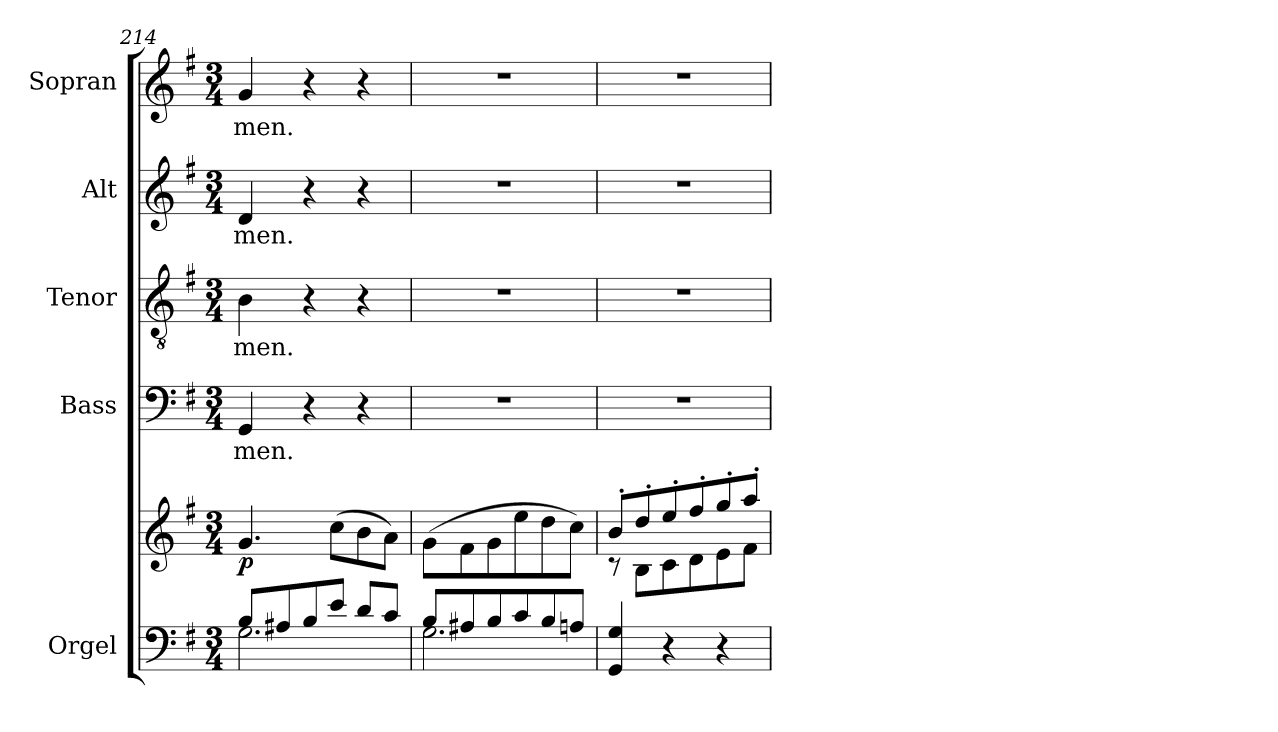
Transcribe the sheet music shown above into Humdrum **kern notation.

**kern	**kern	**dynam	**kern	**text	**kern	**text	**kern	**text	**kern	**text
*part5	*part5	*part5	*part4	*part4	*part3	*part3	*part2	*part2	*part1	*part1
*staff6	*staff5	*staff5/6	*staff4	*staff4	*staff3	*staff3	*staff2	*staff2	*staff1	*staff1
*I"Orgel	*	*	*I"Bass	*	*I"Tenor	*	*I"Alt	*	*I"Sopran	*
*I'Org.	*	*	*I'B.	*	*I'T.	*	*I'A.	*	*I'S.	*
*clefF4	*clefG2	*	*clefF4	*	*clefGv2	*	*clefG2	*	*clefG2	*
*k[f#]	*k[f#]	*	*k[f#]	*	*k[f#]	*	*k[f#]	*	*k[f#]	*
*G:	*G:	*	*G:	*	*G:	*	*G:	*	*G:	*
*M3/4	*M3/4	*	*M3/4	*	*M3/4	*	*M3/4	*	*M3/4	*
=214	=214	=214	=214	=214	=214	=214	=214	=214	=214	=214
*^	*	*	*	*	*	*	*	*	*	*
!	!	!	!LO:DY:b	!	!LO:LY:b	!	!LO:LY:b	!	!LO:LY:b	!	!LO:LY:b
8B/L	2.G\	4.g/	p	4GG/	-men.	4B\	-men.	4d/	-men.	4g/	-men.
8A#X/	.	.	.	.	.	.	.	.	.	.	.
8B/	.	.	.	4r	.	4r	.	4r	.	4r	.
8e/J	.	(>8cc\L	.	.	.	.	.	.	.	.	.
8d/L	.	8b\	.	4r	.	4r	.	4r	.	4r	.
8c/J	.	8a\J)	.	.	.	.	.	.	.	.	.
=215	=215	=215	=215	=215	=215	=215	=215	=215	=215	=215	=215
8B/L	2.G\	(>8g\L	.	2.r	.	2.r	.	2.r	.	2.r	.
8A#X/	.	8f#\	.	.	.	.	.	.	.	.	.
8B/	.	8g\	.	.	.	.	.	.	.	.	.
8c/	.	8ee\	.	.	.	.	.	.	.	.	.
8B/	.	8dd\	.	.	.	.	.	.	.	.	.
8An/J	.	8cc\J)	.	.	.	.	.	.	.	.	.
*v	*v	*	*	*	*	*	*	*	*	*	*
=216	=216	=216	=216	=216	=216	=216	=216	=216	=216	=216
*	*^	*	*	*	*	*	*	*	*	*
4GG/ 4G/	8b'</L	8rB	.	2.r	.	2.r	.	2.r	.	2.r	.
.	8dd'</	8B\L	.	.	.	.	.	.	.	.	.
4r	8ee'</	8c\	.	.	.	.	.	.	.	.	.
.	8ff#'</	8d\	.	.	.	.	.	.	.	.	.
4r	8gg'</	8e\	.	.	.	.	.	.	.	.	.
.	8aa'</J	8f#\J	.	.	.	.	.	.	.	.	.
*	*v	*v	*	*	*	*	*	*	*	*	*
=	=	=	=	=	=	=	=	=	=	=
*-	*-	*-	*-	*-	*-	*-	*-	*-	*-	*-
